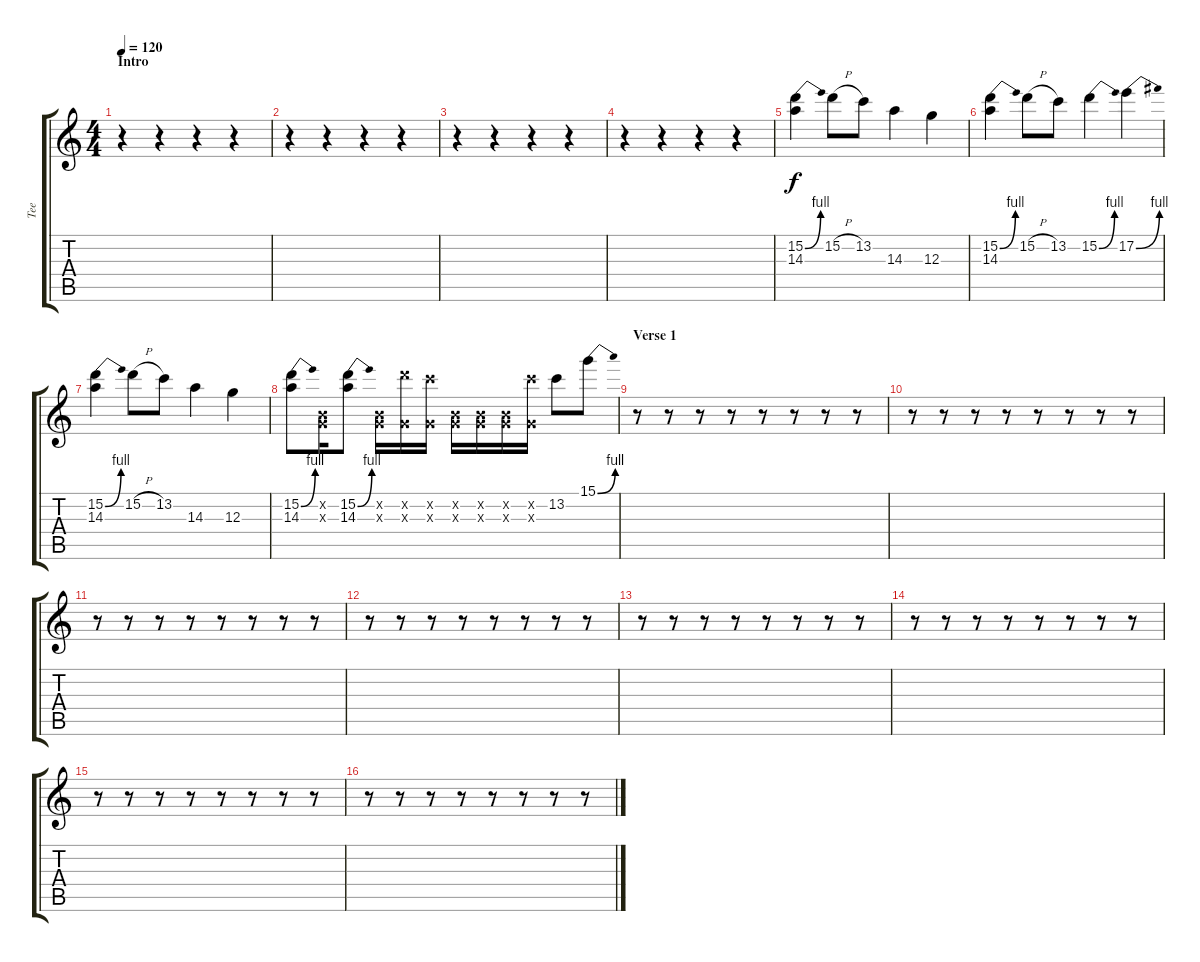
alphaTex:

\track ("Tee" "Tee") {instrument distortionguitar}
\staff {score tabs}
\tuning (E4 B3 G3 D3 A2 E2) {hide}
\ts (4 4)
\section ("" "Intro")
\tempo 120
\clef g2
\ks c
r.4{dy f instrument distortionguitar} r.4 r.4 r.4 |
r.4 r.4 r.4 r.4 |
r.4 r.4 r.4 r.4 |
r.4 r.4 r.4 r.4 |
(15.2{be (bend 0 0 60 4)} 14.3).4 15.2{h}.8 13.2.8 14.3.4 12.3.4 |
(15.2{be (bend 0 0 60 4)} 14.3).4 15.2{h}.8 13.2.8 15.2{be (bend 0 0 60 4)}.4 17.2{be (bend 0 0 60 4)}.4 |
(15.2{be (bend 0 0 60 4)} 14.3).4 15.2{h}.8 13.2.8 14.3.4 12.3.4 |
(15.2{be (bend 0 0 60 4)} 14.3).8 (0.2{x} 0.3{x}).16 (15.2{be (bend 0 0 60 4)} 14.3).8 (0.2{x} 0.3{x}).16 (15.2{x} 0.3{x}).16 (13.2{x} 0.3{x}).16 (0.2{x} 0.3{x}).16 (0.2{x} 0.3{x}).16 (0.2{x} 0.3{x}).16 (13.2{x} 0.3{x}).16 13.2.8 15.1{be (bend 0 0 60 4)}.8 |
\section ("" "Verse 1")
r.8 r.8 r.8 r.8 r.8 r.8 r.8 r.8 |
r.8 r.8 r.8 r.8 r.8 r.8 r.8 r.8 |
r.8 r.8 r.8 r.8 r.8 r.8 r.8 r.8 |
r.8 r.8 r.8 r.8 r.8 r.8 r.8 r.8 |
r.8 r.8 r.8 r.8 r.8 r.8 r.8 r.8 |
r.8 r.8 r.8 r.8 r.8 r.8 r.8 r.8 |
r.8 r.8 r.8 r.8 r.8 r.8 r.8 r.8 |
r.8 r.8 r.8 r.8 r.8 r.8 r.8 r.8
